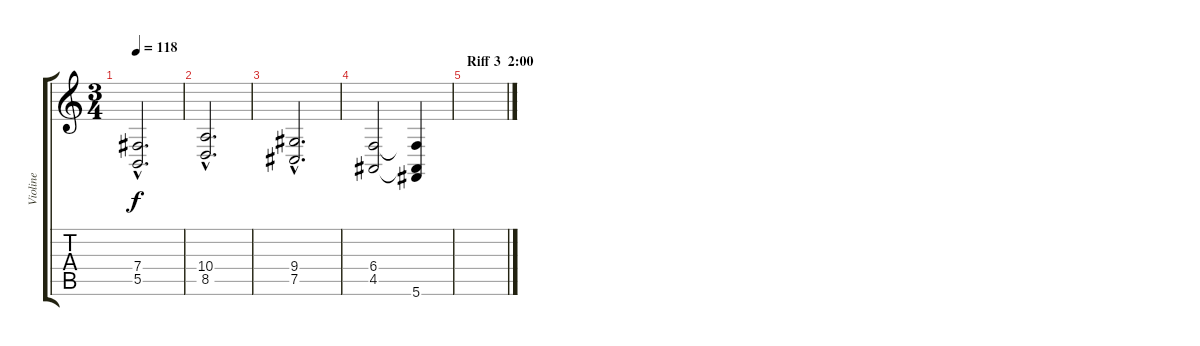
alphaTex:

\track ("Violine" "Violine") {instrument violin}
\staff {score tabs}
\tuning (Db4 Ab3 E3 B2 Gb2 Db2) {hide}
\ts (3 4)
\tempo 118
\clef g2
\ks c
(7.4{hac} 5.5{hac}).2{d dy f} |
(10.4{hac} 8.5{hac}).2{d} |
(9.4{hac} 7.5{hac}).2{d} |
(6.4 4.5).2 (6.4{t} 4.5{t} 5.6).4 |
\section ("" "Riff 3  2:00")
